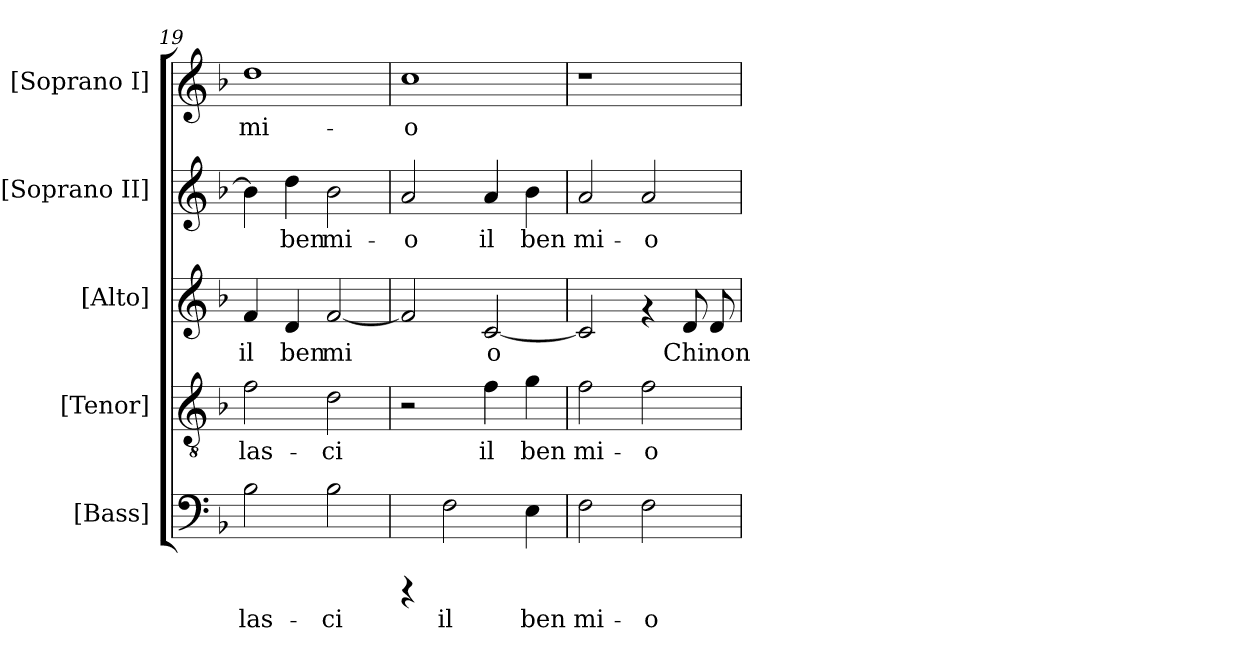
**kern	**text	**kern	**text	**kern	**text	**kern	**text	**kern	**text
*part5	*part5	*part4	*part4	*part3	*part3	*part2	*part2	*part1	*part1
*staff5	*staff5	*staff4	*staff4	*staff3	*staff3	*staff2	*staff2	*staff1	*staff1
*I"[Bass]	*	*I"[Tenor]	*	*I"[Alto]	*	*I"[Soprano II]	*	*I"[Soprano I]	*
*clefF4	*	*clefGv2	*	*clefG2	*	*clefG2	*	*clefG2	*
*k[b-]	*	*k[b-]	*	*k[b-]	*	*k[b-]	*	*k[b-]	*
*F:	*	*F:	*	*F:	*	*F:	*	*F:	*
=19	=19	=19	=19	=19	=19	=19	=19	=19	=19
!	!LO:LY:b:cj	!	!LO:LY:b:cj	!	!LO:LY:b:cj	!	!LO:LY:b:cj	!	!LO:LY:b:cj
2B-\	las-	2f\	las-	4f/	il	4b-\]	.	1dd	mi-
!	!	!	!	!	!LO:LY:b:cj	!	!LO:LY:b:cj	!	!
.	.	.	.	4d/	ben	4dd\	ben	.	.
!	!LO:LY:b:cj	!	!LO:LY:b:cj	!	!LO:LY:b:cj	!	!LO:LY:b:cj	!	!
2B-\	-ci	2d\	-ci	[<2f/	mi-	2b-\	mi-	.	.
=20	=20	=20	=20	=20	=20	=20	=20	=20	=20
!	!	!	!	!	!LO:LY:b:cj	!	!LO:LY:b:cj	!	!LO:LY:b:cj
4rCCC	.	2r	.	2f/]	--	2a/	-o	1cc	-o
!	!LO:LY:b:cj	!	!	!	!	!	!	!	!
2F\	il	.	.	.	.	.	.	.	.
!	!	!	!LO:LY:b:cj	!	!LO:LY:b:cj	!	!LO:LY:b:cj	!	!
.	.	4f\	il	[<2c/	-o	4a/	il	.	.
!	!LO:LY:b:cj	!	!LO:LY:b:cj	!	!	!	!LO:LY:b:cj	!	!
4E\	ben	4g\	ben	.	.	4b-\	ben	.	.
=21	=21	=21	=21	=21	=21	=21	=21	=21	=21
!	!LO:LY:b:cj	!	!LO:LY:b:cj	!	!LO:LY:b:cj	!	!LO:LY:b:cj	!	!
2F\	mi-	2f\	mi-	2c/]	.	2a/	mi-	1r	.
!	!LO:LY:b:cj	!	!LO:LY:b:cj	!	!	!	!LO:LY:b:cj	!	!
2F\	-o	2f\	-o	4rf	.	2a/	-o	.	.
!	!	!	!	!	!LO:LY:b:cj	!	!	!	!
.	.	.	.	8d/	Chi	.	.	.	.
!	!	!	!	!	!LO:LY:b:cj	!	!	!	!
.	.	.	.	8d/	non	.	.	.	.
=	=	=	=	=	=	=	=	=	=
*-	*-	*-	*-	*-	*-	*-	*-	*-	*-
